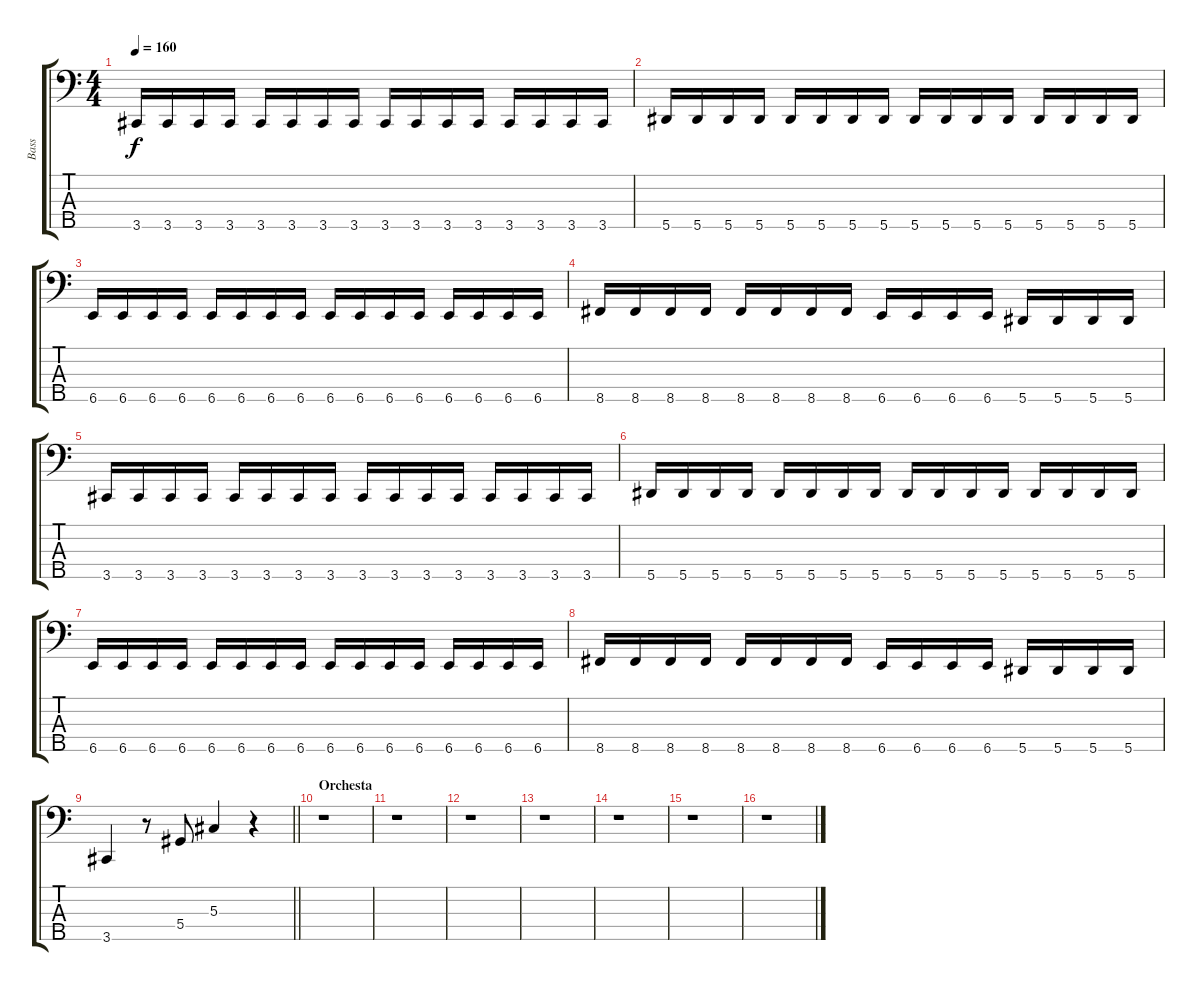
\track ("Bass" "Bass") {instrument electricbassfinger}
\staff {score tabs}
\tuning (Gb2 Db2 Ab1 Eb1 Bb0) {hide}
\ts (4 4)
\tempo 160
\clef f4
\ks c
3.5.16{dy f} 3.5.16 3.5.16 3.5.16 3.5.16 3.5.16 3.5.16 3.5.16 3.5.16 3.5.16 3.5.16 3.5.16 3.5.16 3.5.16 3.5.16 3.5.16 |
5.5.16 5.5.16 5.5.16 5.5.16 5.5.16 5.5.16 5.5.16 5.5.16 5.5.16 5.5.16 5.5.16 5.5.16 5.5.16 5.5.16 5.5.16 5.5.16 |
6.5.16 6.5.16 6.5.16 6.5.16 6.5.16 6.5.16 6.5.16 6.5.16 6.5.16 6.5.16 6.5.16 6.5.16 6.5.16 6.5.16 6.5.16 6.5.16 |
8.5.16 8.5.16 8.5.16 8.5.16 8.5.16 8.5.16 8.5.16 8.5.16 6.5.16 6.5.16 6.5.16 6.5.16 5.5.16 5.5.16 5.5.16 5.5.16 |
3.5.16 3.5.16 3.5.16 3.5.16 3.5.16 3.5.16 3.5.16 3.5.16 3.5.16 3.5.16 3.5.16 3.5.16 3.5.16 3.5.16 3.5.16 3.5.16 |
5.5.16 5.5.16 5.5.16 5.5.16 5.5.16 5.5.16 5.5.16 5.5.16 5.5.16 5.5.16 5.5.16 5.5.16 5.5.16 5.5.16 5.5.16 5.5.16 |
6.5.16 6.5.16 6.5.16 6.5.16 6.5.16 6.5.16 6.5.16 6.5.16 6.5.16 6.5.16 6.5.16 6.5.16 6.5.16 6.5.16 6.5.16 6.5.16 |
8.5.16 8.5.16 8.5.16 8.5.16 8.5.16 8.5.16 8.5.16 8.5.16 6.5.16 6.5.16 6.5.16 6.5.16 5.5.16 5.5.16 5.5.16 5.5.16 |
\barLineRight lightlight
3.5.4 r.8 5.4.8 5.3.4 r.4 |
\section ("" "Orchesta")
r.1 |
r.1 |
r.1 |
r.1 |
r.1 |
r.1 |
r.1
